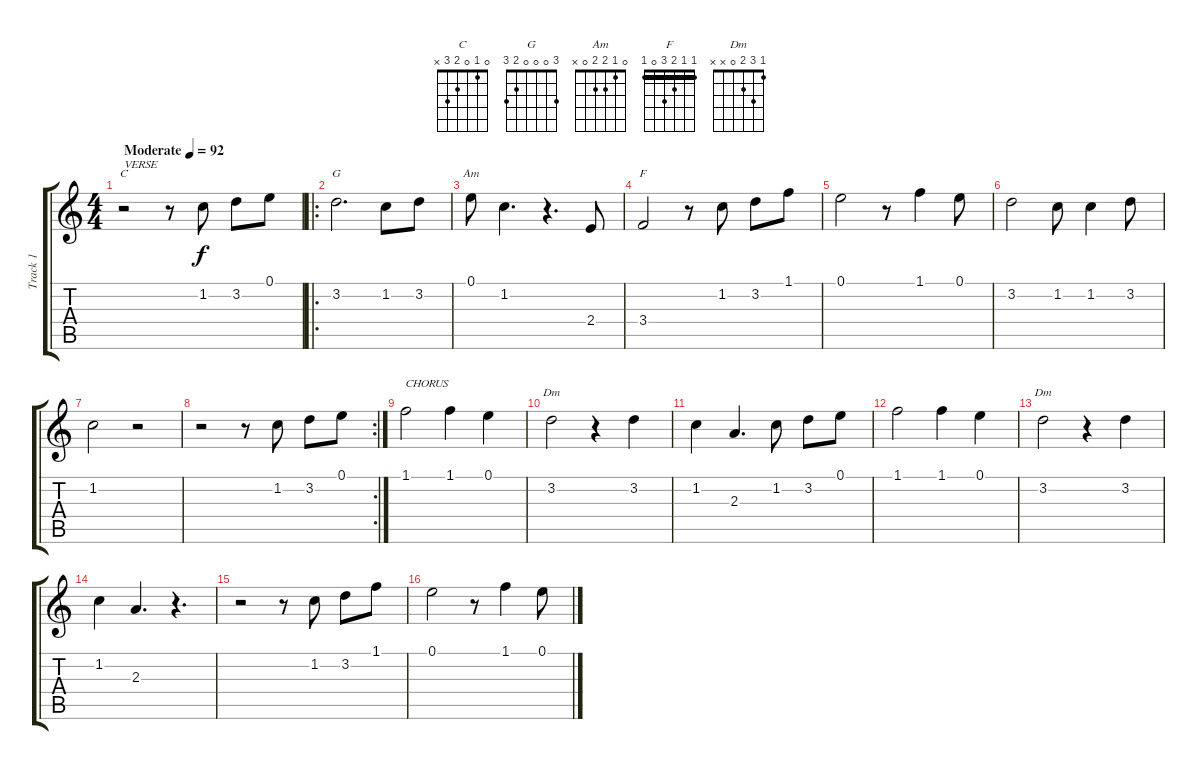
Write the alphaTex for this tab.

\track ("Track 1" "Track 1") {instrument acousticguitarsteel}
\staff {score tabs}
\tuning (E4 B3 G3 D3 A2 E2) {hide}
\chord ("C" 0 1 0 2 3 x)
\chord ("G" 3 0 0 0 2 3)
\chord ("Am" 0 1 2 2 0 x)
\chord ("F" 1 1 2 3 0 1) {barre 1}
\chord ("Dm" x x x x x x)
\chord ("Dm" 1 3 2 0 x x)
\ts (4 4)
\tempo (92 "Moderate")
\clef g2
\ks c
r.2{ch "C" txt "VERSE" dy f instrument acousticguitarsteel} r.8 1.2.8 3.2.8 0.1.8 |
\ro
3.2.2{d ch "G"} 1.2.8 3.2.8 |
0.1.8{ch "Am"} 1.2.4{d} r.4{d} 2.4.8 |
3.4.2{ch "F"} r.8 1.2.8 3.2.8 1.1.8 |
0.1.2 r.8 1.1.4 0.1.8 |
3.2.2 1.2.8 1.2.4 3.2.8 |
1.2.2 r.2 |
\rc 2
r.2 r.8 1.2.8 3.2.8 0.1.8 |
1.1.2{txt "CHORUS"} 1.1.4 0.1.4 |
3.2.2{ch "Dm"} r.4 3.2.4 |
1.2.4 2.3.4{d} 1.2.8 3.2.8 0.1.8 |
1.1.2 1.1.4 0.1.4 |
3.2.2{ch "Dm"} r.4 3.2.4 |
1.2.4 2.3.4{d} r.4{d} |
r.2 r.8 1.2.8 3.2.8 1.1.8 |
0.1.2 r.8 1.1.4 0.1.8
